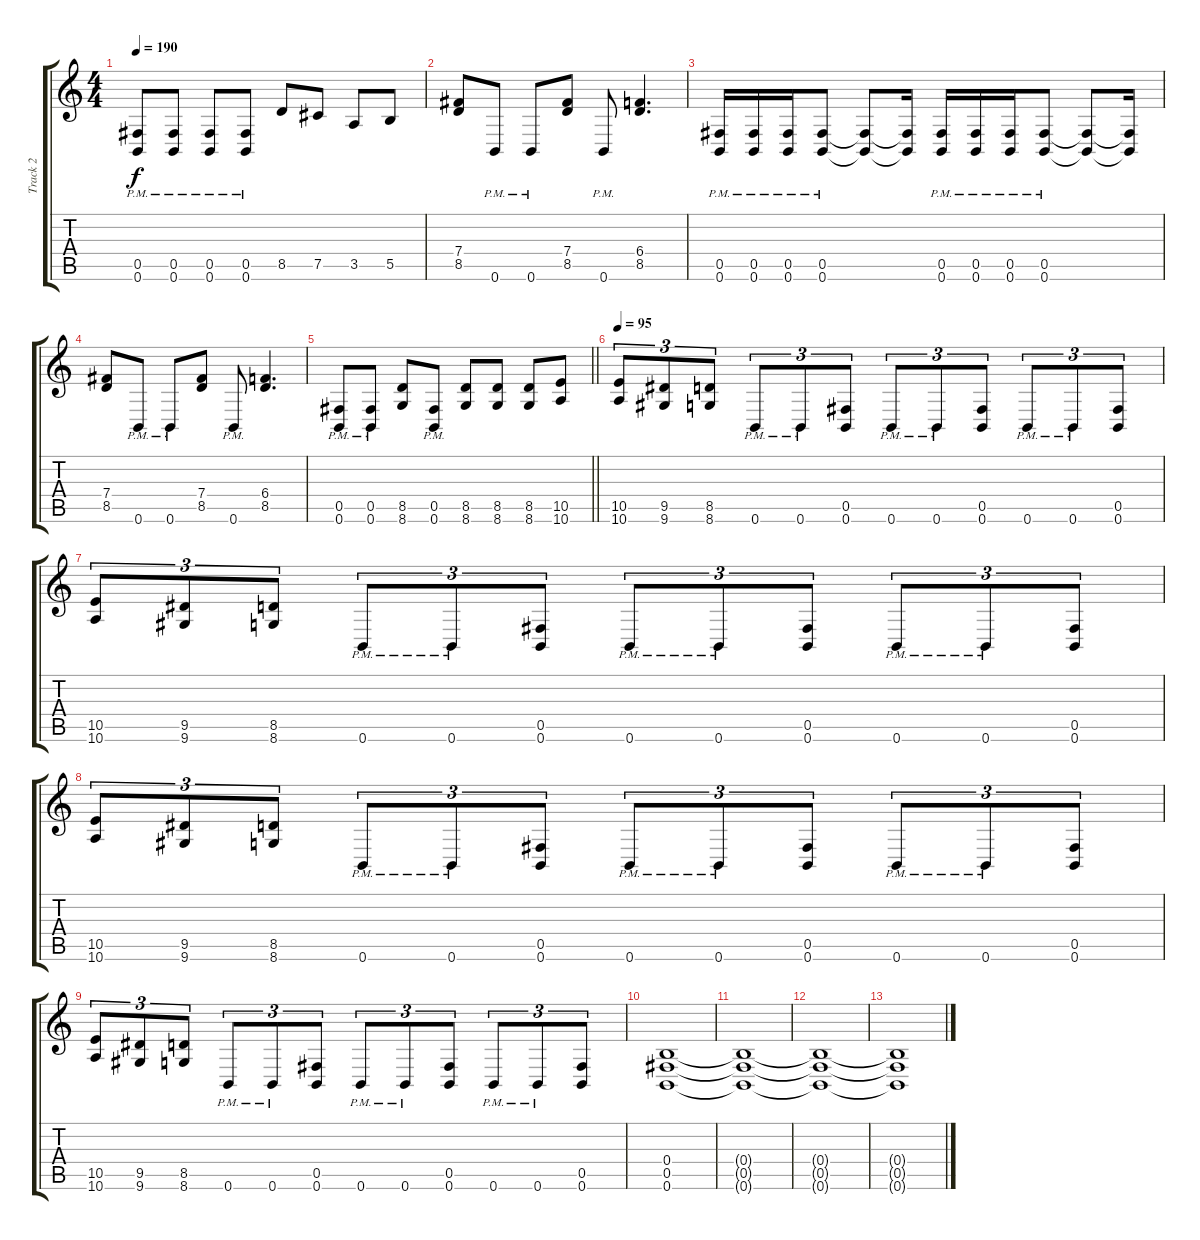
\track ("Track 2" "Track 2") {instrument distortionguitar}
\staff {score tabs}
\tuning (Db4 Ab3 E3 B2 Gb2 B1) {hide}
\ts (4 4)
\tempo 190
\clef g2
\ks c
(0.5{pm} 0.6{pm}).8{dy f} (0.5{pm} 0.6{pm}).8 (0.5{pm} 0.6{pm}).8 (0.5{pm} 0.6{pm}).8 8.5.8 7.5.8 3.5.8 5.5.8 |
(7.4 8.5).8 0.6{pm}.8 0.6{pm}.8 (7.4 8.5).8 0.6{pm}.8 (6.4 8.5).4{d} |
(0.5{pm} 0.6{pm}).16 (0.5{pm} 0.6{pm}).16 (0.5{pm} 0.6{pm}).16 (0.5{pm} 0.6{pm}).8 (0.5{t} 0.6{t}).8 (0.5{t} 0.6{t}).16 (0.5{pm} 0.6{pm}).16 (0.5{pm} 0.6{pm}).16 (0.5{pm} 0.6{pm}).16 (0.5{pm} 0.6).8 (0.5{t} 0.6{t}).8 (0.5{t} 0.6{t}).16 |
(7.4 8.5).8 0.6{pm}.8 0.6{pm}.8 (7.4 8.5).8 0.6{pm}.8 (6.4 8.5).4{d} |
\barLineRight lightlight
(0.5{pm} 0.6{pm}).8 (0.5{pm} 0.6{pm}).8 (8.5 8.6).8 (0.5{pm} 0.6{pm}).8 (8.5 8.6).8 (8.5 8.6).8 (8.5 8.6).8 (10.5 10.6).8 |
\tempo 95
(10.5 10.6).8{tu (3 2)} (9.5 9.6).8{tu (3 2)} (8.5 8.6).8{tu (3 2)} 0.6{pm}.8{tu (3 2)} 0.6{pm}.8{tu (3 2)} (0.5 0.6).8{tu (3 2)} 0.6{pm}.8{tu (3 2)} 0.6{pm}.8{tu (3 2)} (0.5 0.6).8{tu (3 2)} 0.6{pm}.8{tu (3 2)} 0.6{pm}.8{tu (3 2)} (0.5 0.6).8{tu (3 2)} |
(10.5 10.6).8{tu (3 2)} (9.5 9.6).8{tu (3 2)} (8.5 8.6).8{tu (3 2)} 0.6{pm}.8{tu (3 2)} 0.6{pm}.8{tu (3 2)} (0.5 0.6).8{tu (3 2)} 0.6{pm}.8{tu (3 2)} 0.6{pm}.8{tu (3 2)} (0.5 0.6).8{tu (3 2)} 0.6{pm}.8{tu (3 2)} 0.6{pm}.8{tu (3 2)} (0.5 0.6).8{tu (3 2)} |
(10.5 10.6).8{tu (3 2)} (9.5 9.6).8{tu (3 2)} (8.5 8.6).8{tu (3 2)} 0.6{pm}.8{tu (3 2)} 0.6{pm}.8{tu (3 2)} (0.5 0.6).8{tu (3 2)} 0.6{pm}.8{tu (3 2)} 0.6{pm}.8{tu (3 2)} (0.5 0.6).8{tu (3 2)} 0.6{pm}.8{tu (3 2)} 0.6{pm}.8{tu (3 2)} (0.5 0.6).8{tu (3 2)} |
(10.5 10.6).8{tu (3 2)} (9.5 9.6).8{tu (3 2)} (8.5 8.6).8{tu (3 2)} 0.6{pm}.8{tu (3 2)} 0.6{pm}.8{tu (3 2)} (0.5 0.6).8{tu (3 2)} 0.6{pm}.8{tu (3 2)} 0.6{pm}.8{tu (3 2)} (0.5 0.6).8{tu (3 2)} 0.6{pm}.8{tu (3 2)} 0.6{pm}.8{tu (3 2)} (0.5 0.6).8{tu (3 2)} |
(0.4 0.5 0.6).1 |
(0.4{t} 0.5{t} 0.6{t}).1 |
(0.4{t} 0.5{t} 0.6{t}).1 |
(0.4{t} 0.5{t} 0.6{t}).1
